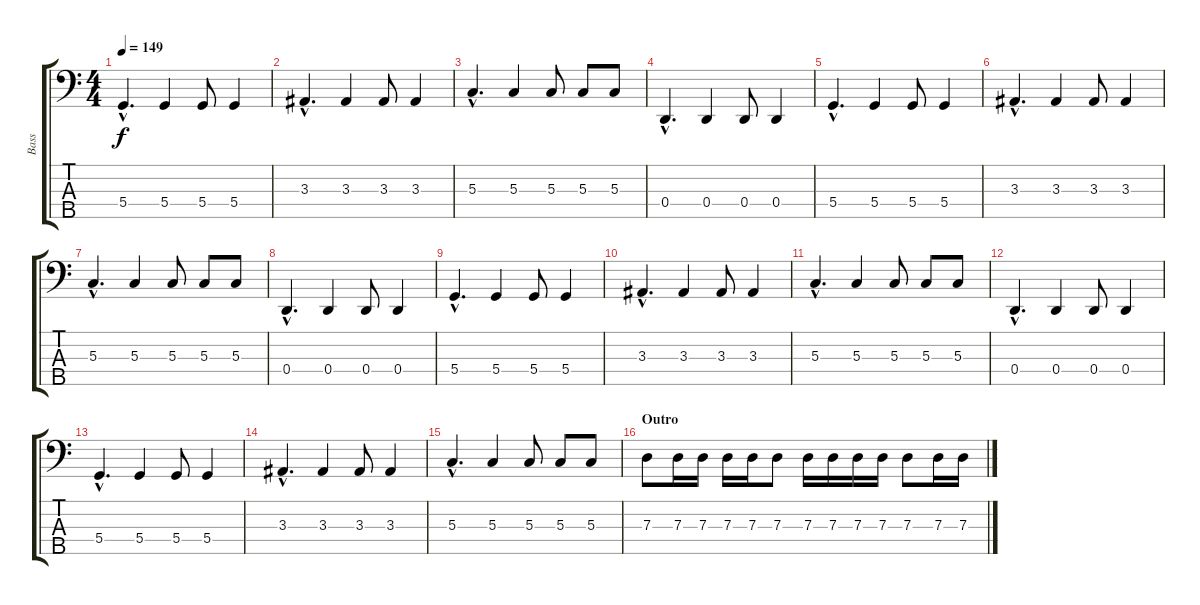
\track ("Bass" "Bass") {instrument electricbasspick}
\staff {score tabs}
\tuning (F2 C2 G1 D1 A0) {hide}
\ts (4 4)
\tempo 149
\clef f4
\ks c
5.4{hac}.4{d dy f} 5.4.4 5.4.8 5.4.4 |
3.3{hac}.4{d} 3.3.4 3.3.8 3.3.4 |
5.3{hac}.4{d} 5.3.4 5.3.8 5.3.8 5.3.8 |
0.4{hac}.4{d} 0.4.4 0.4.8 0.4.4 |
5.4{hac}.4{d} 5.4.4 5.4.8 5.4.4 |
3.3{hac}.4{d} 3.3.4 3.3.8 3.3.4 |
5.3{hac}.4{d} 5.3.4 5.3.8 5.3.8 5.3.8 |
0.4{hac}.4{d} 0.4.4 0.4.8 0.4.4 |
5.4{hac}.4{d} 5.4.4 5.4.8 5.4.4 |
3.3{hac}.4{d} 3.3.4 3.3.8 3.3.4 |
5.3{hac}.4{d} 5.3.4 5.3.8 5.3.8 5.3.8 |
0.4{hac}.4{d} 0.4.4 0.4.8 0.4.4 |
5.4{hac}.4{d} 5.4.4 5.4.8 5.4.4 |
3.3{hac}.4{d} 3.3.4 3.3.8 3.3.4 |
5.3{hac}.4{d} 5.3.4 5.3.8 5.3.8 5.3.8 |
\section ("" "Outro")
7.3.8 7.3.16 7.3.16 7.3.16 7.3.16 7.3.8 7.3.16 7.3.16 7.3.16 7.3.16 7.3.8 7.3.16 7.3.16
